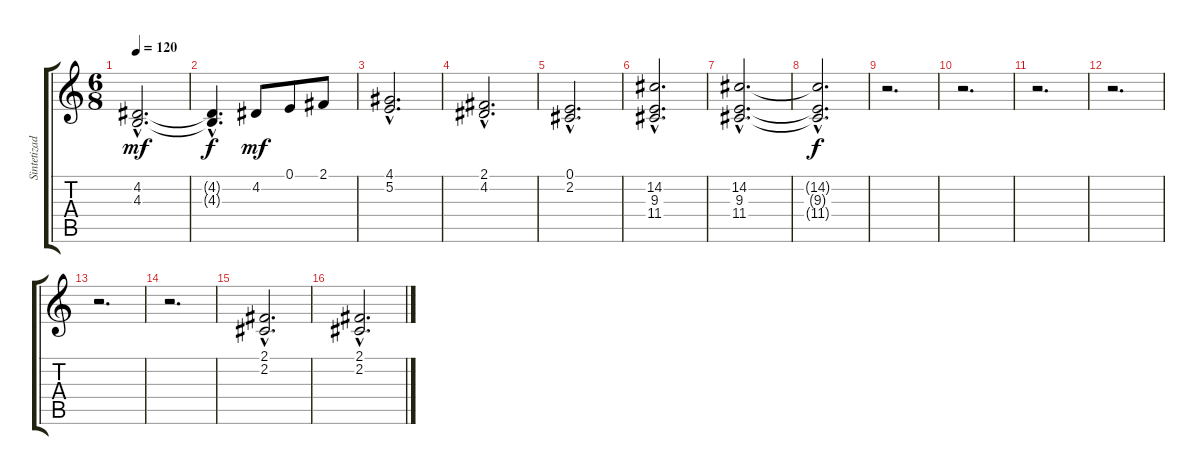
\track ("Sintetizador" "Sintetizad") {instrument stringensemble1}
\staff {score tabs}
\tuning (E4 B3 G3 D3 A2 E2) {hide}
\ts (6 8)
\tempo 120
\clef g2
\ks c
(4.2{hac} 4.3{hac}).2{d dy mf} |
(4.2{hac t} 4.3{hac t}).4{d dy f} 4.2.8{dy mf} 0.1.8 2.1.8 |
(4.1{hac} 5.2{hac}).2{d} |
(2.1{hac} 4.2{hac}).2{d} |
(0.1{hac} 2.2{hac}).2{d} |
(14.2{hac} 9.3{hac} 11.4{hac}).2{d} |
(14.2{hac} 9.3{hac} 11.4{hac}).2{d} |
(14.2{hac t} 9.3{hac t} 11.4{hac t}).2{d dy f} |
r.2{d} |
r.2{d} |
r.2{d} |
r.2{d} |
r.2{d} |
r.2{d} |
(2.1{hac} 2.2{hac}).2{d volume 7} |
(2.1{hac} 2.2{hac}).2{d}
